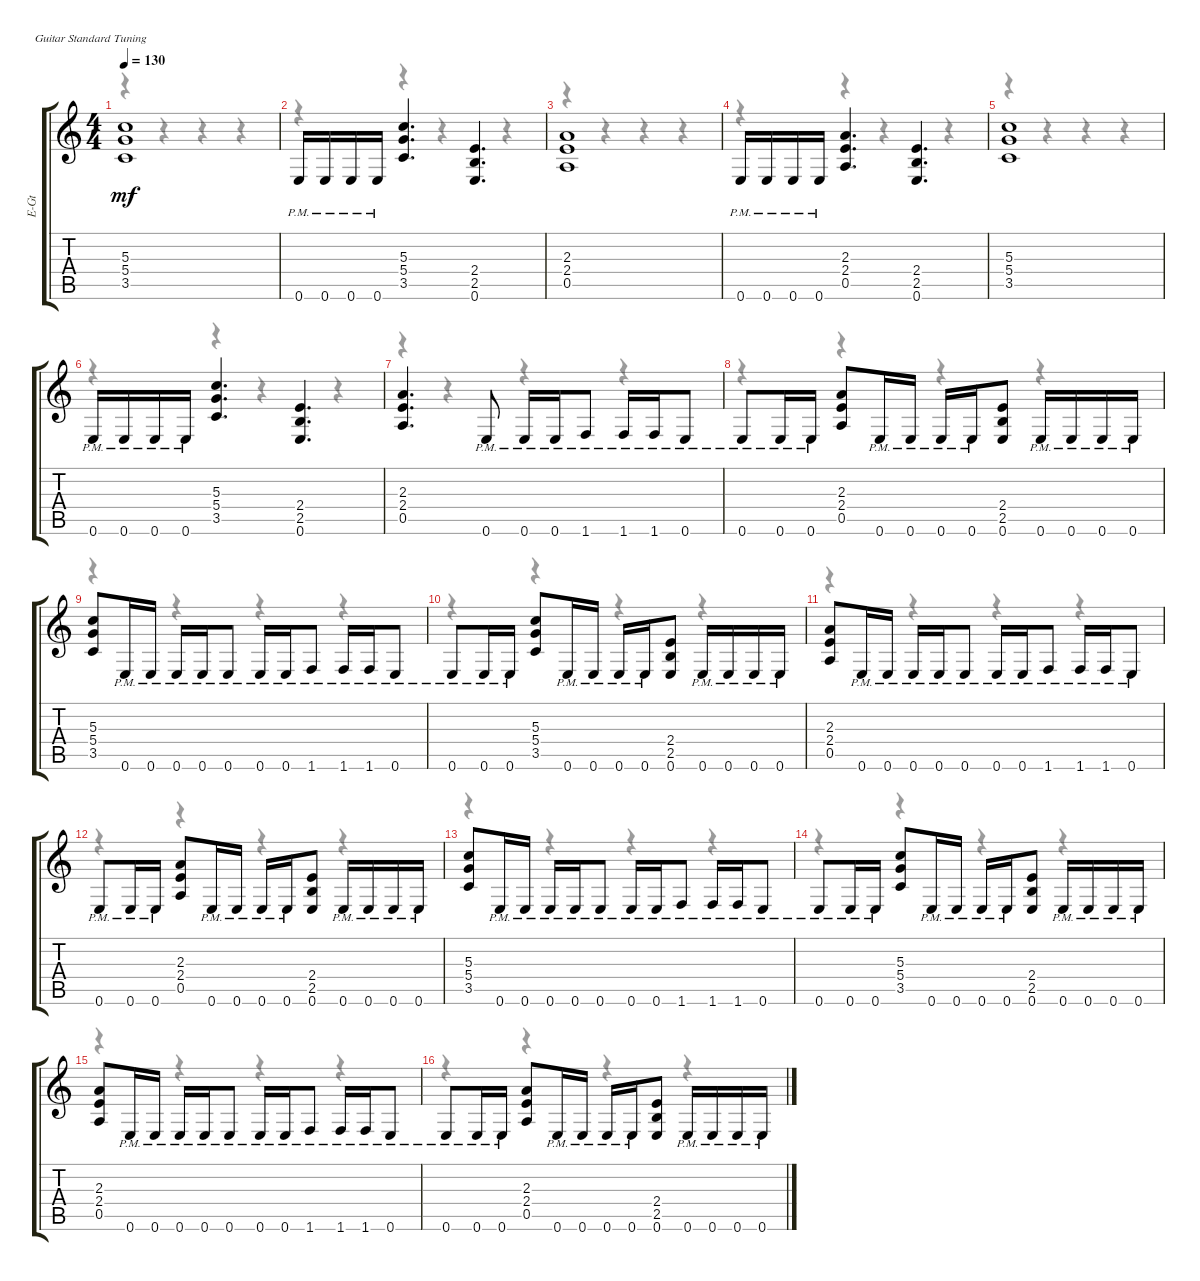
\bracketExtendMode groupsimilarinstruments
\track ("Kirk Hammett (Lead)" "E-Gt") {instrument distortionguitar}
\staff {score tabs}
\tuning (E4 B3 G3 D3 A2 E2)
\voice
\ts (4 4)
\tempo 130
\clef g2
\ks c
(5.3 5.4 3.5).1{dy mf} |
0.6{pm}.16 0.6{pm}.16 0.6{pm}.16 0.6{pm}.16 (5.3 5.4 3.5).4{d} (2.4 2.5 0.6).4{d} |
(2.3 2.4 0.5).1 |
0.6{pm}.16 0.6{pm}.16 0.6{pm}.16 0.6{pm}.16 (2.3 2.4 0.5).4{d} (2.4 2.5 0.6).4{d} |
(5.3 5.4 3.5).1 |
0.6{pm}.16 0.6{pm}.16 0.6{pm}.16 0.6{pm}.16 (5.3 5.4 3.5).4{d} (2.4 2.5 0.6).4{d} |
(2.3 2.4 0.5).4{d} 0.6{pm}.8 0.6{pm}.16 0.6{pm}.16 1.6{pm}.8 1.6{pm}.16 1.6{pm}.16 0.6{pm}.8 |
0.6{pm}.8 0.6{pm}.16 0.6{pm}.16 (2.3 2.4 0.5).8 0.6{pm}.16 0.6{pm}.16 0.6{pm}.16 0.6{pm}.16 (2.4 2.5 0.6).8 0.6{pm}.16 0.6{pm}.16 0.6{pm}.16 0.6{pm}.16 |
(5.3 5.4 3.5).8 0.6{pm}.16 0.6{pm}.16 0.6{pm}.16 0.6{pm}.16 0.6{pm}.8 0.6{pm}.16 0.6{pm}.16 1.6{pm}.8 1.6{pm}.16 1.6{pm}.16 0.6{pm}.8 |
0.6{pm}.8 0.6{pm}.16 0.6{pm}.16 (5.3 5.4 3.5).8 0.6{pm}.16 0.6{pm}.16 0.6{pm}.16 0.6{pm}.16 (2.4 2.5 0.6).8 0.6{pm}.16 0.6{pm}.16 0.6{pm}.16 0.6{pm}.16 |
(2.3 2.4 0.5).8 0.6{pm}.16 0.6{pm}.16 0.6{pm}.16 0.6{pm}.16 0.6{pm}.8 0.6{pm}.16 0.6{pm}.16 1.6{pm}.8 1.6{pm}.16 1.6{pm}.16 0.6{pm}.8 |
0.6{pm}.8 0.6{pm}.16 0.6{pm}.16 (2.3 2.4 0.5).8 0.6{pm}.16 0.6{pm}.16 0.6{pm}.16 0.6{pm}.16 (2.4 2.5 0.6).8 0.6{pm}.16 0.6{pm}.16 0.6{pm}.16 0.6{pm}.16 |
(5.3 5.4 3.5).8 0.6{pm}.16 0.6{pm}.16 0.6{pm}.16 0.6{pm}.16 0.6{pm}.8 0.6{pm}.16 0.6{pm}.16 1.6{pm}.8 1.6{pm}.16 1.6{pm}.16 0.6{pm}.8 |
0.6{pm}.8 0.6{pm}.16 0.6{pm}.16 (5.3 5.4 3.5).8 0.6{pm}.16 0.6{pm}.16 0.6{pm}.16 0.6{pm}.16 (2.4 2.5 0.6).8 0.6{pm}.16 0.6{pm}.16 0.6{pm}.16 0.6{pm}.16 |
(2.3 2.4 0.5).8 0.6{pm}.16 0.6{pm}.16 0.6{pm}.16 0.6{pm}.16 0.6{pm}.8 0.6{pm}.16 0.6{pm}.16 1.6{pm}.8 1.6{pm}.16 1.6{pm}.16 0.6{pm}.8 |
0.6{pm}.8 0.6{pm}.16 0.6{pm}.16 (2.3 2.4 0.5).8 0.6{pm}.16 0.6{pm}.16 0.6{pm}.16 0.6{pm}.16 (2.4 2.5 0.6).8 0.6{pm}.16 0.6{pm}.16 0.6{pm}.16 0.6{pm}.16
\voice
\clef g2
\ottava regular
\simile none
\ks c
r.4{dy mf} r.4 r.4 r.4 |
r.4 r.4 r.4 r.4 |
r.4 r.4 r.4 r.4 |
r.4 r.4 r.4 r.4 |
r.4 r.4 r.4 r.4 |
r.4 r.4 r.4 r.4 |
r.4 r.4 r.4 r.4 |
r.4 r.4 r.4 r.4 |
r.4 r.4 r.4 r.4 |
r.4 r.4 r.4 r.4 |
r.4 r.4 r.4 r.4 |
r.4 r.4 r.4 r.4 |
r.4 r.4 r.4 r.4 |
r.4 r.4 r.4 r.4 |
r.4 r.4 r.4 r.4 |
r.4 r.4 r.4 r.4
